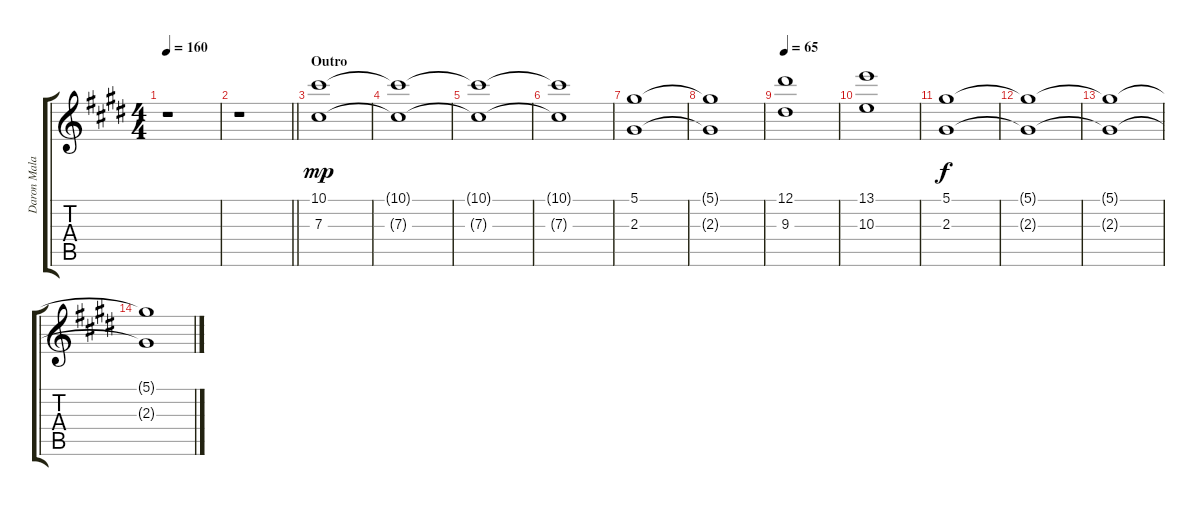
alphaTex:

\track ("Daron Malakian [Fill Guitar]" "Daron Mala") {instrument electricguitarjazz}
\staff {score tabs}
\tuning (Eb4 Bb3 Gb3 Db3 Ab2 Db2) {hide}
\ts (4 4)
\tempo 160
\clef g2
\ks c#minor
r.1{dy f} |
\barLineRight lightlight
r.1 |
\section ("" "Outro")
(10.1 7.3).1{dy mp} |
(10.1{t} 7.3{t}).1 |
(10.1{t} 7.3{t}).1 |
(10.1{t} 7.3{t}).1 |
(5.1 2.3).1 |
(5.1{t} 2.3{t}).1 |
\tempo 65
(12.1 9.3).1 |
(13.1 10.3).1 |
(5.1 2.3).1{dy f} |
(5.1{t} 2.3{t}).1 |
(5.1{t} 2.3{t}).1{volume 0} |
(5.1{t} 2.3{t}).1
